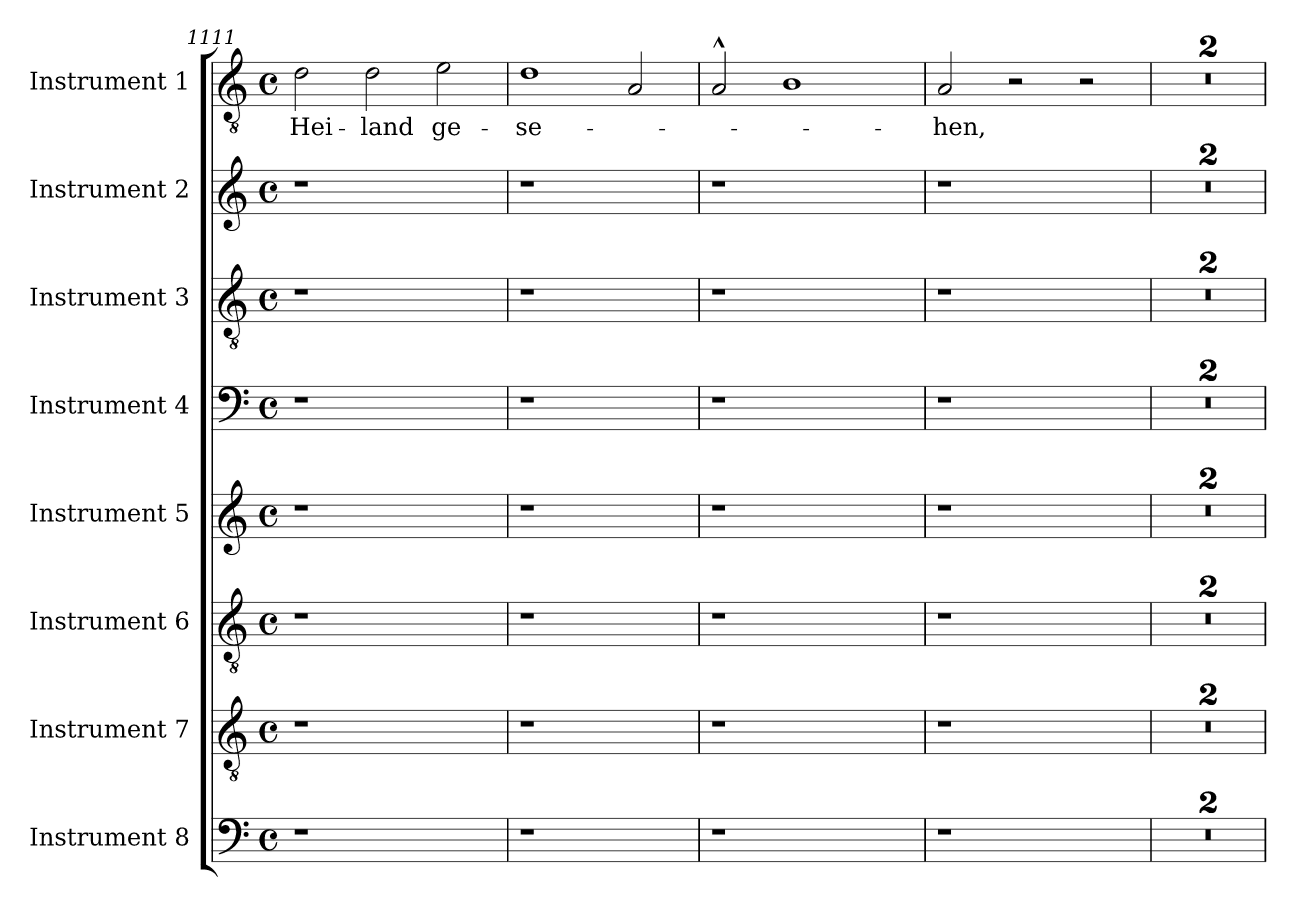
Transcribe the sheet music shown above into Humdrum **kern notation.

**kern	**kern	**kern	**kern	**kern	**kern	**kern	**kern	**text
*part8	*part7	*part6	*part5	*part4	*part3	*part2	*part1	*part1
*staff8	*staff7	*staff6	*staff5	*staff4	*staff3	*staff2	*staff1	*staff1
*I"Instrument 8	*I"Instrument 7	*I"Instrument 6	*I"Instrument 5	*I"Instrument 4	*I"Instrument 3	*I"Instrument 2	*I"Instrument 1	*
*clefF4	*clefGv2	*clefGv2	*clefG2	*clefF4	*clefGv2	*clefG2	*clefGv2	*
*M4/4	*M4/4	*M4/4	*M4/4	*M4/4	*M4/4	*M4/4	*M4/4	*
*met(c)	*met(c)	*met(c)	*met(c)	*met(c)	*met(c)	*met(c)	*met(c)	*
=1111	=1111	=1111	=1111	=1111	=1111	=1111	=1111	=1111
!	!	!	!	!	!	!	!	!LO:LY:b
1r	1r	1r	1r	1r	1r	1r	2d\	Hei-
!	!	!	!	!	!	!	!	!LO:LY:b:rj
.	.	.	.	.	.	.	2d\	-land
!	!	!	!	!	!	!	!	!LO:LY:b:cj
2ryy	2ryy	2ryy	2ryy	2ryy	2ryy	2ryy	2e\	ge-
=1112	=1112	=1112	=1112	=1112	=1112	=1112	=1112	=1112
!	!	!	!	!	!	!	!	!LO:LY:b:cj
1r	1r	1r	1r	1r	1r	1r	1d	-se-
2ryy	2ryy	2ryy	2ryy	2ryy	2ryy	2ryy	2A/	.
!!LO:LB:g=z
=1113	=1113	=1113	=1113	=1113	=1113	=1113	=1113	=1113
1r	1r	1r	1r	1r	1r	1r	2A^^</	.
.	.	.	.	.	.	.	1B	.
2ryy	2ryy	2ryy	2ryy	2ryy	2ryy	2ryy	.	.
=1114	=1114	=1114	=1114	=1114	=1114	=1114	=1114	=1114
!	!	!	!	!	!	!	!	!LO:LY:b:cj
1r	1r	1r	1r	1r	1r	1r	2A/	-hen,
.	.	.	.	.	.	.	2r	.
2ryy	2ryy	2ryy	2ryy	2ryy	2ryy	2ryy	2r	.
=1115	=1115	=1115	=1115	=1115	=1115	=1115	=1115	=1115
1r	1r	1r	1r	1r	1r	1r	1r	.
=1116	=1116	=1116	=1116	=1116	=1116	=1116	=1116	=1116
1r	1r	1r	1r	1r	1r	1r	1r	.
=	=	=	=	=	=	=	=	=
*-	*-	*-	*-	*-	*-	*-	*-	*-
